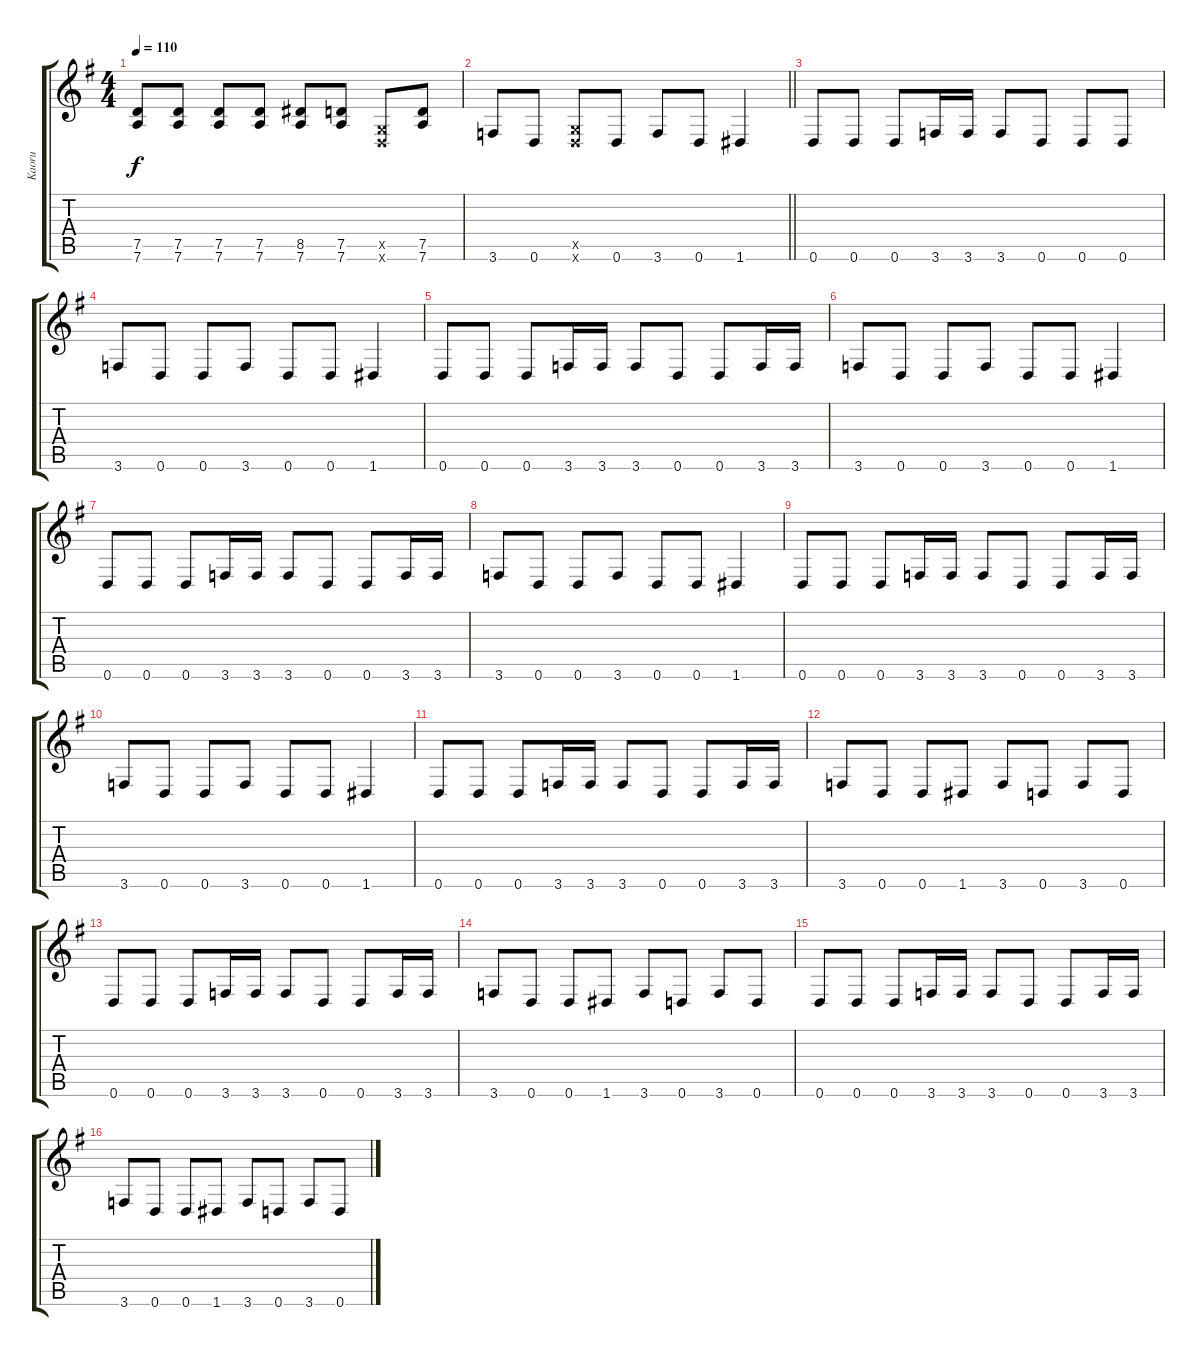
\track ("Kaoru" "Kaoru") {instrument overdrivenguitar}
\staff {score tabs}
\tuning (D4 A3 F3 C3 G2 D2) {hide}
\ts (4 4)
\tempo 110
\clef g2
\ks g
(7.5 7.6).8{dy f} (7.5 7.6).8 (7.5 7.6).8 (7.5 7.6).8 (8.5 7.6).8 (7.5 7.6).8 (0.5{x} 0.6{x}).8 (7.5 7.6).8 |
\barLineRight lightlight
3.6.8 0.6.8 (0.5{x} 0.6{x}).8 0.6.8 3.6.8 0.6.8 1.6.4 |
0.6.8 0.6.8 0.6.8 3.6.16 3.6.16 3.6.8 0.6.8 0.6.8 0.6.8 |
3.6.8 0.6.8 0.6.8 3.6.8 0.6.8 0.6.8 1.6.4 |
0.6.8 0.6.8 0.6.8 3.6.16 3.6.16 3.6.8 0.6.8 0.6.8 3.6.16 3.6.16 |
3.6.8 0.6.8 0.6.8 3.6.8 0.6.8 0.6.8 1.6.4 |
0.6.8 0.6.8 0.6.8 3.6.16 3.6.16 3.6.8 0.6.8 0.6.8 3.6.16 3.6.16 |
3.6.8 0.6.8 0.6.8 3.6.8 0.6.8 0.6.8 1.6.4 |
0.6.8 0.6.8 0.6.8 3.6.16 3.6.16 3.6.8 0.6.8 0.6.8 3.6.16 3.6.16 |
3.6.8 0.6.8 0.6.8 3.6.8 0.6.8 0.6.8 1.6.4 |
0.6.8 0.6.8 0.6.8 3.6.16 3.6.16 3.6.8 0.6.8 0.6.8 3.6.16 3.6.16 |
3.6.8 0.6.8 0.6.8 1.6.8 3.6.8 0.6.8 3.6.8 0.6.8 |
0.6.8 0.6.8 0.6.8 3.6.16 3.6.16 3.6.8 0.6.8 0.6.8 3.6.16 3.6.16 |
3.6.8 0.6.8 0.6.8 1.6.8 3.6.8 0.6.8 3.6.8 0.6.8 |
0.6.8 0.6.8 0.6.8 3.6.16 3.6.16 3.6.8 0.6.8 0.6.8 3.6.16 3.6.16 |
3.6.8 0.6.8 0.6.8 1.6.8 3.6.8 0.6.8 3.6.8 0.6.8
